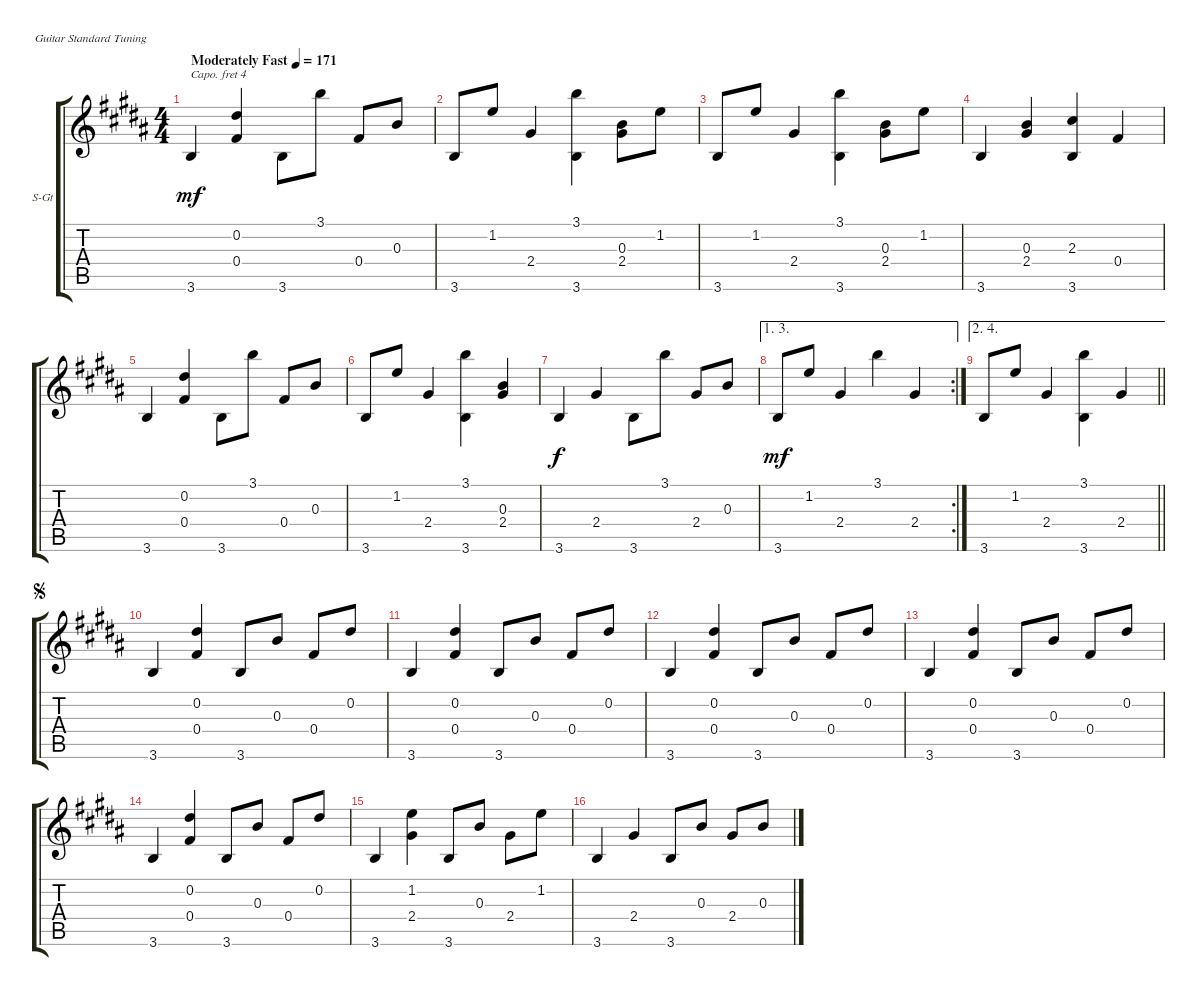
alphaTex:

\bracketExtendMode groupsimilarinstruments
\firstSystemTrackNameOrientation horizontal
\otherSystemsTrackNameOrientation horizontal
\track ("Piste 1" "S-Gt") {instrument acousticguitarsteel}
\staff {score tabs}
\capo 4
\tuning (E4 B3 G3 D3 A2 E2)
\ts (4 4)
\beaming (8 2 2 2 2)
\tempo (171 "Moderately Fast")
\clef g2
\ks b
3.6.4{dy mf instrument acousticguitarsteel} (0.2 0.4).4 3.6.8 3.1.8 0.4.8 0.3.8 |
3.6.8 1.2.8 2.4.4 (3.1 3.6).4 (0.3 2.4).8 1.2.8 |
3.6.8 1.2.8 2.4.4 (3.1 3.6).4 (0.3 2.4).8 1.2.8 |
3.6.4 (0.3 2.4).4 (2.3 3.6).4 0.4.4 |
3.6.4 (0.2 0.4).4 3.6.8 3.1.8 0.4.8 0.3.8 |
3.6.8 1.2.8 2.4.4 (3.1 3.6).4 (0.3 2.4).4 |
3.6.4{dy f} 2.4.4 3.6.8 3.1.8 2.4.8 0.3.8 |
\ae (1 3)
\rc 2
3.6.8{dy mf} 1.2.8 2.4.4 3.1.4 2.4.4 |
\ae (2 4)
\barLineRight lightlight
3.6.8 1.2.8 2.4.4 (3.1 3.6).4 2.4.4 |
\jump segno
3.6.4 (0.2 0.4).4 3.6.8 0.3.8 0.4.8 0.2.8 |
3.6.4 (0.2 0.4).4 3.6.8 0.3.8 0.4.8 0.2.8 |
3.6.4 (0.2 0.4).4 3.6.8 0.3.8 0.4.8 0.2.8 |
3.6.4 (0.2 0.4).4 3.6.8 0.3.8 0.4.8 0.2.8 |
3.6.4 (0.2 0.4).4 3.6.8 0.3.8 0.4.8 0.2.8 |
3.6.4 (1.2 2.4).4 3.6.8 0.3.8 2.4.8 1.2.8 |
3.6.4 2.4.4 3.6.8 0.3.8 2.4.8 0.3.8
